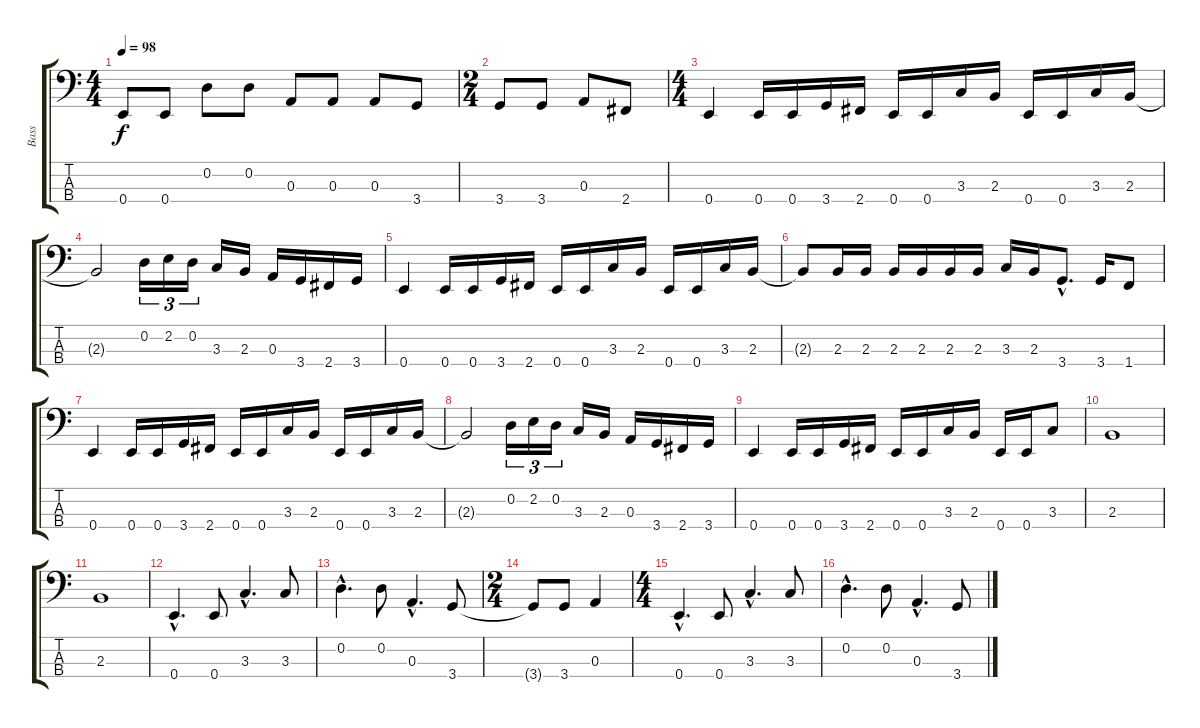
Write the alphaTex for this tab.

\track ("Bass" "Bass") {instrument electricbassfinger}
\staff {score tabs}
\tuning (G2 D2 A1 E1) {hide}
\ts (4 4)
\tempo 98
\clef f4
\ks c
0.4.8{dy f} 0.4.8 0.2.8 0.2.8 0.3.8 0.3.8 0.3.8 3.4.8 |
\ts (2 4)
3.4.8 3.4.8 0.3.8 2.4.8 |
\ts (4 4)
0.4.4 0.4.16 0.4.16 3.4.16 2.4.16 0.4.16 0.4.16 3.3.16 2.3.16 0.4.16 0.4.16 3.3.16 2.3.16 |
2.3{t}.2 0.2.16{tu (3 2)} 2.2.16{tu (3 2)} 0.2.16{tu (3 2)} 3.3.16 2.3.16 0.3.16 3.4.16 2.4.16 3.4.16 |
0.4.4 0.4.16 0.4.16 3.4.16 2.4.16 0.4.16 0.4.16 3.3.16 2.3.16 0.4.16 0.4.16 3.3.16 2.3.16 |
2.3{t}.8 2.3.16 2.3.16 2.3.16 2.3.16 2.3.16 2.3.16 3.3.16 2.3.16 3.4{hac}.8{d} 3.4.16 1.4.8 |
0.4.4 0.4.16 0.4.16 3.4.16 2.4.16 0.4.16 0.4.16 3.3.16 2.3.16 0.4.16 0.4.16 3.3.16 2.3.16 |
2.3{t}.2 0.2.16{tu (3 2)} 2.2.16{tu (3 2)} 0.2.16{tu (3 2)} 3.3.16 2.3.16 0.3.16 3.4.16 2.4.16 3.4.16 |
0.4.4 0.4.16 0.4.16 3.4.16 2.4.16 0.4.16 0.4.16 3.3.16 2.3.16 0.4.16 0.4.16 3.3.8 |
2.3.1 |
2.3.1 |
0.4{hac}.4{d} 0.4.8 3.3{hac}.4{d} 3.3.8 |
0.2{hac}.4{d} 0.2.8 0.3{hac}.4{d} 3.4.8 |
\ts (2 4)
3.4{t}.8 3.4.8 0.3.4 |
\ts (4 4)
0.4{hac}.4{d} 0.4.8 3.3{hac}.4{d} 3.3.8 |
0.2{hac}.4{d} 0.2.8 0.3{hac}.4{d} 3.4.8
